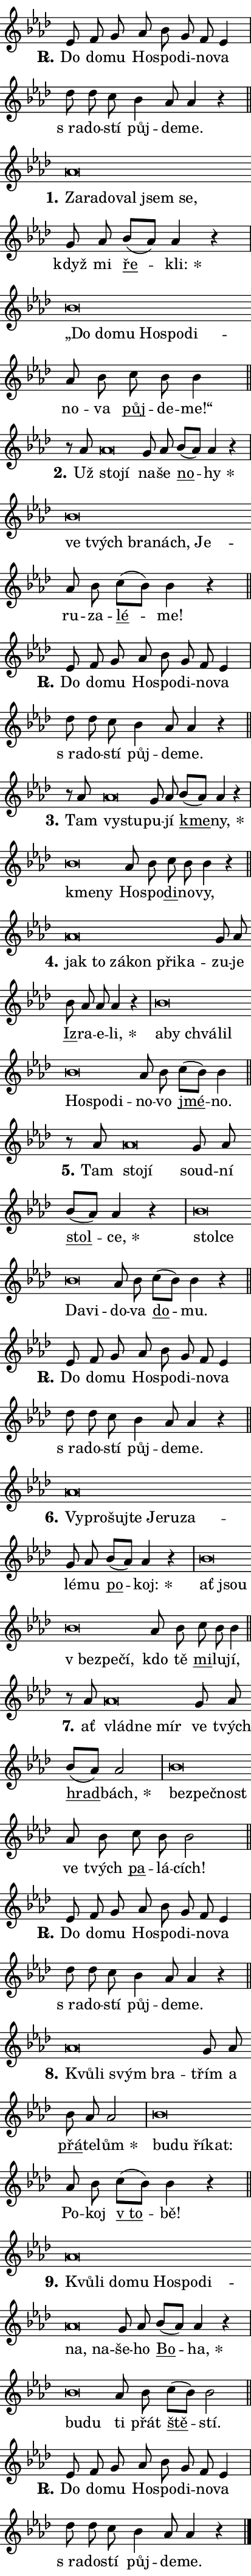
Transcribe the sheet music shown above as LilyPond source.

\version "2.24.0"
\header { tagline = "" }
\paper {
  indent = 0\cm
  top-margin = 0\cm
  right-margin = 0\cm
  bottom-margin = 0\cm
  left-margin = 0\cm
  paper-width = 7\cm
  page-breaking = #ly:one-page-breaking
  system-system-spacing.basic-distance = #11
  score-system-spacing.basic-distance = #11
  ragged-last = ##f
}


%% Author: Thomas Morley
%% https://lists.gnu.org/archive/html/lilypond-user/2020-05/msg00002.html
#(define (line-position grob)
"Returns position of @var[grob} in current system:
   @code{'start}, if at first time-step
   @code{'end}, if at last time-step
   @code{'middle} otherwise
"
  (let* ((col (ly:item-get-column grob))
         (ln (ly:grob-object col 'left-neighbor))
         (rn (ly:grob-object col 'right-neighbor))
         (col-to-check-left (if (ly:grob? ln) ln col))
         (col-to-check-right (if (ly:grob? rn) rn col))
         (break-dir-left
           (and
             (ly:grob-property col-to-check-left 'non-musical #f)
             (ly:item-break-dir col-to-check-left)))
         (break-dir-right
           (and
             (ly:grob-property col-to-check-right 'non-musical #f)
             (ly:item-break-dir col-to-check-right))))
        (cond ((eqv? 1 break-dir-left) 'start)
              ((eqv? -1 break-dir-right) 'end)
              (else 'middle))))

#(define (tranparent-at-line-position vctor)
  (lambda (grob)
  "Relying on @code{line-position} select the relevant enry from @var{vctor}.
Used to determine transparency,"
    (case (line-position grob)
      ((end) (not (vector-ref vctor 0)))
      ((middle) (not (vector-ref vctor 1)))
      ((start) (not (vector-ref vctor 2))))))

noteHeadBreakVisibility =
#(define-music-function (break-visibility)(vector?)
"Makes @code{NoteHead}s transparent relying on @var{break-visibility}"
#{
  \override NoteHead.transparent =
    #(tranparent-at-line-position break-visibility)
#})

#(define delete-ledgers-for-transparent-note-heads
  (lambda (grob)
    "Reads whether a @code{NoteHead} is transparent.
If so this @code{NoteHead} is removed from @code{'note-heads} from
@var{grob}, which is supposed to be @code{LedgerLineSpanner}.
As a result ledgers are not printed for this @code{NoteHead}"
    (let* ((nhds-array (ly:grob-object grob 'note-heads))
           (nhds-list
             (if (ly:grob-array? nhds-array)
                 (ly:grob-array->list nhds-array)
                 '()))
           ;; Relies on the transparent-property being done before
           ;; Staff.LedgerLineSpanner.after-line-breaking is executed.
           ;; This is fragile ...
           (to-keep
             (remove
               (lambda (nhd)
                 (ly:grob-property nhd 'transparent #f))
               nhds-list)))
      ;; TODO find a better method to iterate over grob-arrays, similiar
      ;; to filter/remove etc for lists
      ;; For now rebuilt from scratch
      (set! (ly:grob-object grob 'note-heads)  '())
      (for-each
        (lambda (nhd)
          (ly:pointer-group-interface::add-grob grob 'note-heads nhd))
        to-keep))))

hideNotes = {
  \noteHeadBreakVisibility #begin-of-line-visible
}
unHideNotes = {
  \noteHeadBreakVisibility #all-visible
}

% work-around for resetting accidentals
% https://lilypond.org/doc/v2.23/Documentation/notation/displaying-rhythms#unmetered-music
cadenzaMeasure = {
  \cadenzaOff
  \partial 1024 s1024
  \cadenzaOn
}

#(define-markup-command (accent layout props text) (markup?)
  "Underline accented syllable"
  (interpret-markup layout props
    #{\markup \override #'(offset . 4.3) \underline { #text }#}))

responsum = \markup \concat {
  "R" \hspace #-1.05 \path #0.1 #'((moveto 0 0.07) (lineto 0.9 0.8)) \hspace #0.05 "."
}

\layout {
    \context {
        \Staff
        \remove "Time_signature_engraver"
        \override LedgerLineSpanner.after-line-breaking = #delete-ledgers-for-transparent-note-heads
    }
    \context {
        \Voice {
            \override NoteHead.output-attributes = #'((class . "notehead"))
            \override Hairpin.height = #0.55
        }
    }
    \context {
        \Lyrics {
            \override StanzaNumber.output-attributes = #'((class . "stanzanumber"))
            \override LyricSpace.minimum-distance = #0.9
            \override LyricText.font-name = #"TeX Gyre Schola"
            \override LyricText.font-size = 1
            \override StanzaNumber.font-name = #"TeX Gyre Schola Bold"
            \override StanzaNumber.font-size = 1
        }
    }
}

% magnetic-lyrics.ily
%
%   written by
%     Jean Abou Samra <jean@abou-samra.fr>
%     Werner Lemberg <wl@gnu.org>
%
%   adapted by
%     Jiri Hon <jiri.hon@gmail.com>
%
% Version 2022-Apr-15

% https://www.mail-archive.com/lilypond-user@gnu.org/msg149350.html

#(define (Left_hyphen_pointer_engraver context)
   "Collect syllable-hyphen-syllable occurrences in lyrics and store
them in properties.  This engraver only looks to the left.  For
example, if the lyrics input is @code{foo -- bar}, it does the
following.

@itemize @bullet
@item
Set the @code{text} property of the @code{LyricHyphen} grob between
@q{foo} and @q{bar} to @code{foo}.

@item
Set the @code{left-hyphen} property of the @code{LyricText} grob with
text @q{foo} to the @code{LyricHyphen} grob between @q{foo} and
@q{bar}.
@end itemize

Use this auxiliary engraver in combination with the
@code{lyric-@/text::@/apply-@/magnetic-@/offset!} hook."
   (let ((hyphen #f)
         (text #f))
     (make-engraver
      (acknowledgers
       ((lyric-syllable-interface engraver grob source-engraver)
        (set! text grob)))
      (end-acknowledgers
       ((lyric-hyphen-interface engraver grob source-engraver)
        ;(when (not (grob::has-interface grob 'lyric-space-interface))
          (set! hyphen grob)));)
      ((stop-translation-timestep engraver)
       (when (and text hyphen)
         (ly:grob-set-object! text 'left-hyphen hyphen))
       (set! text #f)
       (set! hyphen #f)))))

#(define (lyric-text::apply-magnetic-offset! grob)
   "If the space between two syllables is less than the value in
property @code{LyricText@/.details@/.squash-threshold}, move the right
syllable to the left so that it gets concatenated with the left
syllable.

Use this function as a hook for
@code{LyricText@/.after-@/line-@/breaking} if the
@code{Left_@/hyphen_@/pointer_@/engraver} is active."
   (let ((hyphen (ly:grob-object grob 'left-hyphen #f)))
     (when hyphen
       (let ((left-text (ly:spanner-bound hyphen LEFT)))
         (when (grob::has-interface left-text 'lyric-syllable-interface)
           (let* ((common (ly:grob-common-refpoint grob left-text X))
                  (this-x-ext (ly:grob-extent grob common X))
                  (left-x-ext
                   (begin
                     ;; Trigger magnetism for left-text.
                     (ly:grob-property left-text 'after-line-breaking)
                     (ly:grob-extent left-text common X)))
                  ;; `delta` is the gap width between two syllables.
                  (delta (- (interval-start this-x-ext)
                            (interval-end left-x-ext)))
                  (details (ly:grob-property grob 'details))
                  (threshold (assoc-get 'squash-threshold details 0.2)))
             (when (< delta threshold)
               (let* (;; We have to manipulate the input text so that
                      ;; ligatures crossing syllable boundaries are not
                      ;; disabled.  For languages based on the Latin
                      ;; script this is essentially a beautification.
                      ;; However, for non-Western scripts it can be a
                      ;; necessity.
                      (lt (ly:grob-property left-text 'text))
                      (rt (ly:grob-property grob 'text))
                      (is-space (grob::has-interface hyphen 'lyric-space-interface))
                      (space (if is-space " " ""))
                      (space-markup (grob-interpret-markup grob " "))
                      (space-size (interval-length (ly:stencil-extent space-markup X)))
                      (extra-delta (if is-space space-size 0))
                      ;; Append new syllable.
                      (ltrt-space (if (and (string? lt) (string? rt))
                                (string-append lt space rt)
                                (make-concat-markup (list lt space rt))))
                      ;; Right-align `ltrt` to the right side.
                      (ltrt-space-markup (grob-interpret-markup
                               grob
                               (make-translate-markup
                                (cons (interval-length this-x-ext) 0)
                                (make-right-align-markup ltrt-space)))))
                 (begin
                   ;; Don't print `left-text`.
                   (ly:grob-set-property! left-text 'stencil #f)
                   ;; Set text and stencil (which holds all collected
                   ;; syllables so far) and shift it to the left.
                   (ly:grob-set-property! grob 'text ltrt-space)
                   (ly:grob-set-property! grob 'stencil ltrt-space-markup)
                   (ly:grob-translate-axis! grob (- (- delta extra-delta)) X))))))))))


#(define (lyric-hyphen::displace-bounds-first grob)
   ;; Make very sure this callback isn't triggered too early.
   (let ((left (ly:spanner-bound grob LEFT))
         (right (ly:spanner-bound grob RIGHT)))
     (ly:grob-property left 'after-line-breaking)
     (ly:grob-property right 'after-line-breaking)
     (ly:lyric-hyphen::print grob)))

squashThreshold = #0.4

\layout {
  \context {
    \Lyrics
    \consists #Left_hyphen_pointer_engraver
    \override LyricText.after-line-breaking =
      #lyric-text::apply-magnetic-offset!
    \override LyricHyphen.stencil = #lyric-hyphen::displace-bounds-first
    \override LyricText.details.squash-threshold = \squashThreshold
    \override LyricHyphen.minimum-distance = 0
    \override LyricHyphen.minimum-length = \squashThreshold
  }
}

squash = \override LyricText.details.squash-threshold = 9999
unSquash = \override LyricText.details.squash-threshold = \squashThreshold

left = \override LyricText.self-alignment-X = #LEFT
unLeft = \revert LyricText.self-alignment-X

starOffset = #(lambda (grob) 
                (let ((x_offset (ly:self-alignment-interface::aligned-on-x-parent grob)))
                  (if (= x_offset 0) 0 (+ x_offset 1.2))))

star = #(define-music-function (syllable)(string?)
"Append star separator at the end of a syllable"
#{
  \once \override LyricText.X-offset = #starOffset
  \lyricmode { \markup {
    #syllable
    \override #'((font-name . "TeX Gyre Schola Bold")) \hspace #0.2 \lower #0.65 \larger "*"
  } }
#})

starAccent = #(define-music-function (syllable)(string?)
"Append star separator at the end of a syllable and make accent"
#{
  \once \override LyricText.X-offset = #starOffset
  \lyricmode { \markup {
    \accent #syllable
    \override #'((font-name . "TeX Gyre Schola Bold")) \hspace #0.2 \lower #0.65 \larger "*"
  } }
#})

breath = #(define-music-function (syllable)(string?)
"Append breathing indicator at the end of a syllable"
#{
  \lyricmode { \markup { #syllable "+" } }
#})

optionalBreath = #(define-music-function (syllable)(string?)
"Append optional breathing indicator at the end of a syllable"
#{
  \lyricmode { \markup { #syllable "(+)" } }
#})


\score {
    <<
        \new Voice = "melody" { \cadenzaOn \key as \major \relative { es'8 f g as bes g f es4 \cadenzaMeasure \bar "|" des'8 des c \bar "" bes4 as8 as4 r \cadenzaMeasure \bar "||" \break } }
        \new Lyrics \lyricsto "melody" { \lyricmode { \set stanza = \responsum
Do do -- mu Ho -- spo -- di -- no -- va "s ra" -- do -- stí půj -- de -- me. } }
    >>
    \layout {}
}

\score {
    <<
        \new Voice = "melody" { \cadenzaOn \key as \major \relative { as'\breve*1/16 \hideNotes \breve*1/16 \bar "" \breve*1/16 \bar "" \breve*1/16 \bar "" \breve*1/16 \breve*1/16 \bar "" \unHideNotes g8 as \bar "" bes[( as)] as4 r \cadenzaMeasure \bar "|" bes\breve*1/16 \hideNotes \breve*1/16 \bar "" \breve*1/16 \bar "" \breve*1/16 \bar "" \breve*1/16 \breve*1/16 \bar "" \unHideNotes as8 bes \bar "" c bes bes4 \cadenzaMeasure \bar "||" \break } }
        \new Lyrics \lyricsto "melody" { \lyricmode { \set stanza = "1."
\left Za -- \squash ra -- do -- val jsem se, \unLeft \unSquash když mi \markup \accent ře -- \star kli: \left „Do \squash do -- mu Ho -- spo -- di -- \unLeft \unSquash no -- va \markup \accent půj -- de -- me!“ } }
    >>
    \layout {}
}

\score {
    <<
        \new Voice = "melody" { \cadenzaOn \key as \major \relative { r8 as' as\breve*1/16 \hideNotes \breve*1/16 \bar "" \unHideNotes g8 as \bar "" bes[( as)] as4 r \cadenzaMeasure \bar "|" bes\breve*1/16 \hideNotes \breve*1/16 \bar "" \breve*1/16 \bar "" \breve*1/16 \breve*1/16 \bar "" \unHideNotes as8 bes \bar "" c[( bes)] bes4 r \cadenzaMeasure \bar "||" \break } }
        \new Lyrics \lyricsto "melody" { \lyricmode { \set stanza = "2."
Už \left sto -- \squash jí \unLeft \unSquash na -- še \markup \accent no -- \star hy \left ve \squash tvých bra -- nách, Je -- \unLeft \unSquash ru -- za -- \markup \accent lé -- me! } }
    >>
    \layout {}
}

\score {
    <<
        \new Voice = "melody" { \cadenzaOn \key as \major \relative { es'8 f g as bes g f es4 \cadenzaMeasure \bar "|" des'8 des c \bar "" bes4 as8 as4 r \cadenzaMeasure \bar "||" \break } }
        \new Lyrics \lyricsto "melody" { \lyricmode { \set stanza = \responsum
Do do -- mu Ho -- spo -- di -- no -- va "s ra" -- do -- stí půj -- de -- me. } }
    >>
    \layout {}
}

\score {
    <<
        \new Voice = "melody" { \cadenzaOn \key as \major \relative { r8 as' as\breve*1/16 \hideNotes \breve*1/16 \bar "" \unHideNotes g8 as \bar "" bes[( as)] as4 r \cadenzaMeasure \bar "|" bes\breve*1/16 \hideNotes \breve*1/16 \bar "" \unHideNotes as8 bes \bar "" c bes bes4 r \cadenzaMeasure \bar "||" \break } }
        \new Lyrics \lyricsto "melody" { \lyricmode { \set stanza = "3."
Tam \left vy -- \squash stu -- \unLeft \unSquash pu -- jí \markup \accent kme -- \star ny, \left kme -- \squash ny \unLeft \unSquash Ho -- spo -- \markup \accent di -- no -- vy, } }
    >>
    \layout {}
}

\score {
    <<
        \new Voice = "melody" { \cadenzaOn \key as \major \relative { as'\breve*1/16 \hideNotes \breve*1/16 \bar "" \breve*1/16 \bar "" \breve*1/16 \bar "" \breve*1/16 \breve*1/16 \bar "" \unHideNotes g8 as \bar "" bes as as as4 r \cadenzaMeasure \bar "|" bes\breve*1/16 \hideNotes \breve*1/16 \bar "" \breve*1/16 \bar "" \breve*1/16 \bar "" \breve*1/16 \bar "" \breve*1/16 \breve*1/16 \bar "" \unHideNotes as8 bes \bar "" c[( bes)] bes4 \cadenzaMeasure \bar "||" \break } }
        \new Lyrics \lyricsto "melody" { \lyricmode { \set stanza = "4."
\left jak \squash to zá -- kon při -- ka -- \unLeft \unSquash zu -- je \markup \accent Iz -- ra -- e -- \star li, \left a -- \squash by chvá -- lil Ho -- spo -- di -- \unLeft \unSquash no -- vo \markup \accent jmé -- no. } }
    >>
    \layout {}
}

\score {
    <<
        \new Voice = "melody" { \cadenzaOn \key as \major \relative { r8 as' as\breve*1/16 \hideNotes \breve*1/16 \bar "" \unHideNotes g8 as \bar "" bes[( as)] as4 r \cadenzaMeasure \bar "|" bes\breve*1/16 \hideNotes \breve*1/16 \bar "" \breve*1/16 \breve*1/16 \bar "" \unHideNotes as8 bes \bar "" c[( bes)] bes4 r \cadenzaMeasure \bar "||" \break } }
        \new Lyrics \lyricsto "melody" { \lyricmode { \set stanza = "5."
Tam \left sto -- \squash jí \unLeft \unSquash soud -- ní \markup \accent stol -- \star ce, \left stol -- \squash ce Da -- vi -- \unLeft \unSquash do -- va \markup \accent do -- mu. } }
    >>
    \layout {}
}

\score {
    <<
        \new Voice = "melody" { \cadenzaOn \key as \major \relative { es'8 f g as bes g f es4 \cadenzaMeasure \bar "|" des'8 des c \bar "" bes4 as8 as4 r \cadenzaMeasure \bar "||" \break } }
        \new Lyrics \lyricsto "melody" { \lyricmode { \set stanza = \responsum
Do do -- mu Ho -- spo -- di -- no -- va "s ra" -- do -- stí půj -- de -- me. } }
    >>
    \layout {}
}

\score {
    <<
        \new Voice = "melody" { \cadenzaOn \key as \major \relative { as'\breve*1/16 \hideNotes \breve*1/16 \bar "" \breve*1/16 \bar "" \breve*1/16 \bar "" \breve*1/16 \bar "" \breve*1/16 \breve*1/16 \bar "" \unHideNotes g8 as \bar "" bes[( as)] as4 r \cadenzaMeasure \bar "|" bes\breve*1/16 \hideNotes \breve*1/16 \bar "" \breve*1/16 \bar "" \breve*1/16 \breve*1/16 \bar "" \unHideNotes as8 bes \bar "" c bes bes4 \cadenzaMeasure \bar "||" \break } }
        \new Lyrics \lyricsto "melody" { \lyricmode { \set stanza = "6."
\left Vy -- \squash pro -- šuj -- te Je -- ru -- za -- \unLeft \unSquash lé -- mu \markup \accent po -- \star koj: \left ať \squash jsou "v bez" -- pe -- čí, \unLeft \unSquash kdo tě \markup \accent mi -- lu -- jí, } }
    >>
    \layout {}
}

\score {
    <<
        \new Voice = "melody" { \cadenzaOn \key as \major \relative { r8 as' as\breve*1/16 \hideNotes \breve*1/16 \breve*1/16 \bar "" \unHideNotes g8 as \bar "" bes[( as)] as2 \cadenzaMeasure \bar "|" bes\breve*1/16 \hideNotes \breve*1/16 \breve*1/16 \bar "" \unHideNotes as8 bes \bar "" c bes bes2 \cadenzaMeasure \bar "||" \break } }
        \new Lyrics \lyricsto "melody" { \lyricmode { \set stanza = "7."
ať \left vlád -- \squash ne mír \unLeft \unSquash ve tvých \markup \accent hrad -- \star bách, \left bez -- \squash peč -- nost \unLeft \unSquash ve tvých \markup \accent pa -- lá -- cích! } }
    >>
    \layout {}
}

\score {
    <<
        \new Voice = "melody" { \cadenzaOn \key as \major \relative { es'8 f g as bes g f es4 \cadenzaMeasure \bar "|" des'8 des c \bar "" bes4 as8 as4 r \cadenzaMeasure \bar "||" \break } }
        \new Lyrics \lyricsto "melody" { \lyricmode { \set stanza = \responsum
Do do -- mu Ho -- spo -- di -- no -- va "s ra" -- do -- stí půj -- de -- me. } }
    >>
    \layout {}
}

\score {
    <<
        \new Voice = "melody" { \cadenzaOn \key as \major \relative { as'\breve*1/16 \hideNotes \breve*1/16 \bar "" \breve*1/16 \breve*1/16 \bar "" \unHideNotes g8 as \bar "" bes as as2 \cadenzaMeasure \bar "|" bes\breve*1/16 \hideNotes \breve*1/16 \bar "" \breve*1/16 \breve*1/16 \bar "" \unHideNotes as8 bes \bar "" c[( bes)] bes4 r \cadenzaMeasure \bar "||" \break } }
        \new Lyrics \lyricsto "melody" { \lyricmode { \set stanza = "8."
\left Kvů -- \squash li svým bra -- \unLeft \unSquash třím a \markup \accent přá -- te -- \star lům \left bu -- \squash du ří -- kat: \unLeft \unSquash Po -- koj \markup \accent "v to" -- bě! } }
    >>
    \layout {}
}

\score {
    <<
        \new Voice = "melody" { \cadenzaOn \key as \major \relative { as'\breve*1/16 \hideNotes \breve*1/16 \bar "" \breve*1/16 \bar "" \breve*1/16 \bar "" \breve*1/16 \bar "" \breve*1/16 \bar "" \breve*1/16 \bar "" \breve*1/16 \breve*1/16 \bar "" \unHideNotes g8 as \bar "" bes[( as)] as4 r \cadenzaMeasure \bar "|" bes\breve*1/16 \hideNotes \breve*1/16 \bar "" \unHideNotes as8 bes \bar "" c[( bes)] bes2 \cadenzaMeasure \bar "||" \break } }
        \new Lyrics \lyricsto "melody" { \lyricmode { \set stanza = "9."
\left Kvů -- \squash li do -- mu Ho -- spo -- di -- na, na -- \unLeft \unSquash še -- ho \markup \accent Bo -- \star ha, \left bu -- \squash du \unLeft \unSquash ti přát \markup \accent ště -- stí. } }
    >>
    \layout {}
}

\score {
    <<
        \new Voice = "melody" { \cadenzaOn \key as \major \relative { es'8 f g as bes g f es4 \cadenzaMeasure \bar "|" des'8 des c \bar "" bes4 as8 as4 r \cadenzaMeasure \bar "||" \break } \bar "|." }
        \new Lyrics \lyricsto "melody" { \lyricmode { \set stanza = \responsum
Do do -- mu Ho -- spo -- di -- no -- va "s ra" -- do -- stí půj -- de -- me. } }
    >>
    \layout {}
}
